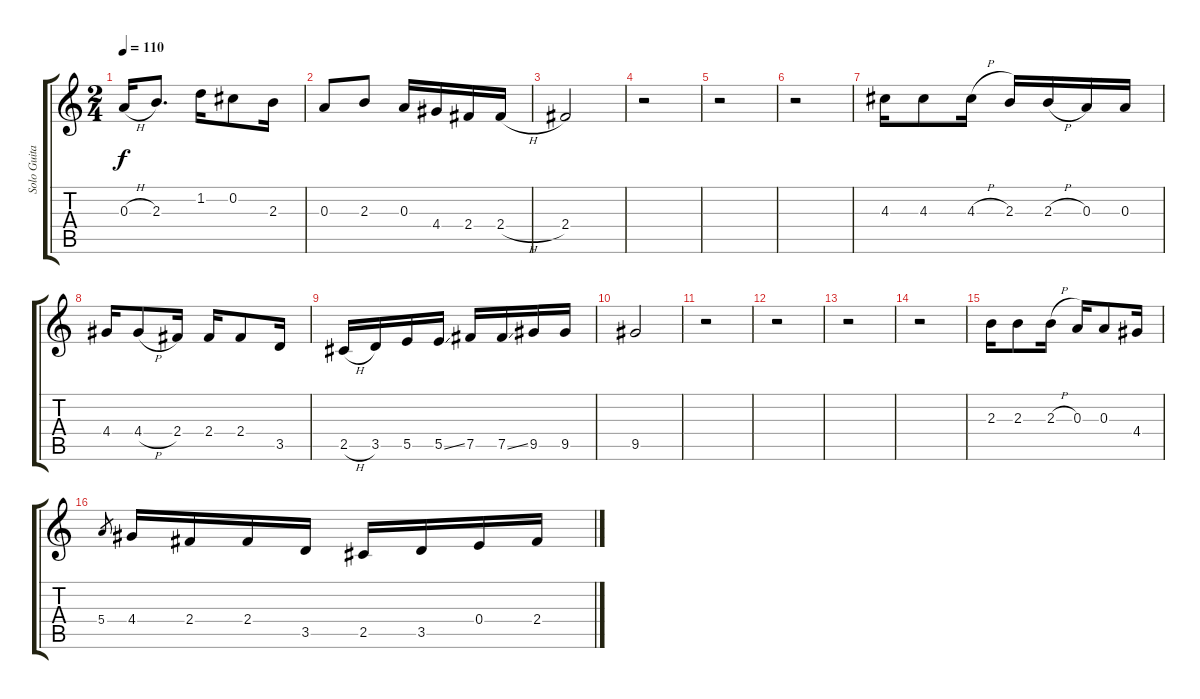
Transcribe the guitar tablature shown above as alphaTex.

\track ("Solo Guitar" "Solo Guita") {instrument acousticguitarnylon}
\staff {score tabs}
\tuning (Gb4 Db4 A3 E3 B2 Gb2) {hide}
\ts (2 4)
\tempo 110
\clef g2
\ks c
0.3{h}.16{dy f} 2.3.8{d} 1.2.16 0.2.8 2.3.16 |
0.3.8 2.3.8 0.3.16 4.4.16 2.4.16 2.4{h}.16 |
2.4.2 |
r.2 |
r.2 |
r.2 |
4.3.16 4.3.8 4.3{h}.16 2.3.16 2.3{h}.16 0.3.16 0.3.16 |
4.4.16 4.4{h}.8 2.4.16 2.4.16 2.4.8 3.5.16 |
2.5{h}.16 3.5.16 5.5.16 5.5{ss}.16 7.5.16 7.5{ss}.16 9.5.16 9.5.16 |
9.5.2 |
r.2 |
r.2 |
r.2 |
r.2 |
2.3.16 2.3.8 2.3{h}.16 0.3.16 0.3.8 4.4.16 |
5.4.8{gr} 4.4.16 2.4.16 2.4.16 3.5.16 2.5.16 3.5.16 0.4.16 2.4.16
